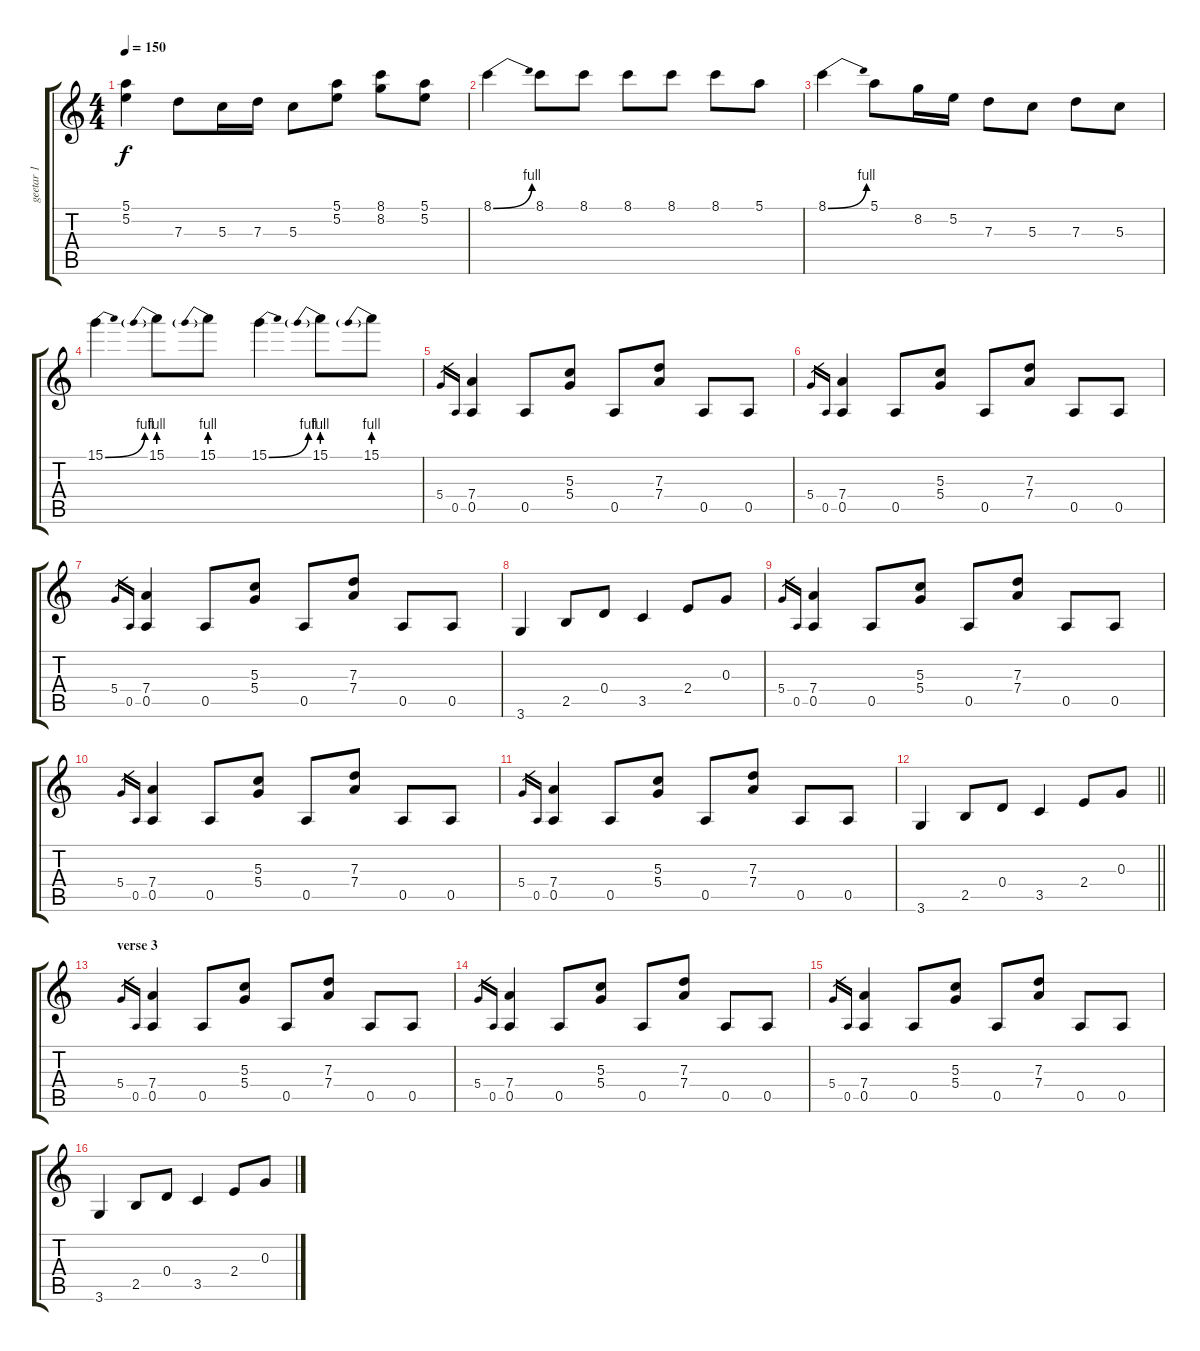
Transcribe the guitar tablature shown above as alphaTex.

\track ("geetar 1" "geetar 1") {instrument distortionguitar}
\staff {score tabs}
\tuning (E4 B3 G3 D3 A2 E2) {hide}
\ts (4 4)
\tempo 150
\clef g2
\ks c
(5.1 5.2).4{dy f} 7.3.8 5.3.16 7.3.16 5.3.8 (5.1 5.2).8 (8.1 8.2).8 (5.1 5.2).8 |
8.1{be (bend 0 0 60 4)}.4 8.1.8 8.1.8 8.1.8 8.1.8 8.1.8 5.1.8 |
8.1{be (bend 0 0 60 4)}.4 5.1.8 8.2.16 5.2.16 7.3.8 5.3.8 7.3.8 5.3.8 |
15.1{be (bend 0 0 60 4)}.4 15.1{be (prebend 0 4 60 4)}.8 15.1{be (prebend 0 4 60 4)}.8 15.1{be (bend 0 0 60 4)}.4 15.1{be (prebend 0 4 60 4)}.8 15.1{be (prebend 0 4 60 4)}.8 |
5.4.16{gr} 0.5.16{gr} (7.4 0.5).4 0.5.8 (5.3 5.4).8 0.5.8 (7.3 7.4).8 0.5.8 0.5.8 |
5.4.16{gr} 0.5.16{gr} (7.4 0.5).4 0.5.8 (5.3 5.4).8 0.5.8 (7.3 7.4).8 0.5.8 0.5.8 |
5.4.16{gr} 0.5.16{gr} (7.4 0.5).4 0.5.8 (5.3 5.4).8 0.5.8 (7.3 7.4).8 0.5.8 0.5.8 |
3.6.4 2.5.8 0.4.8 3.5.4 2.4.8 0.3.8 |
5.4.16{gr} 0.5.16{gr} (7.4 0.5).4 0.5.8 (5.3 5.4).8 0.5.8 (7.3 7.4).8 0.5.8 0.5.8 |
5.4.16{gr} 0.5.16{gr} (7.4 0.5).4 0.5.8 (5.3 5.4).8 0.5.8 (7.3 7.4).8 0.5.8 0.5.8 |
5.4.16{gr} 0.5.16{gr} (7.4 0.5).4 0.5.8 (5.3 5.4).8 0.5.8 (7.3 7.4).8 0.5.8 0.5.8 |
\barLineRight lightlight
3.6.4 2.5.8 0.4.8 3.5.4 2.4.8 0.3.8 |
\section ("" "verse 3")
5.4.16{gr} 0.5.16{gr} (7.4 0.5).4 0.5.8 (5.3 5.4).8 0.5.8 (7.3 7.4).8 0.5.8 0.5.8 |
5.4.16{gr} 0.5.16{gr} (7.4 0.5).4 0.5.8 (5.3 5.4).8 0.5.8 (7.3 7.4).8 0.5.8 0.5.8 |
5.4.16{gr} 0.5.16{gr} (7.4 0.5).4 0.5.8 (5.3 5.4).8 0.5.8 (7.3 7.4).8 0.5.8 0.5.8 |
3.6.4 2.5.8 0.4.8 3.5.4 2.4.8 0.3.8
